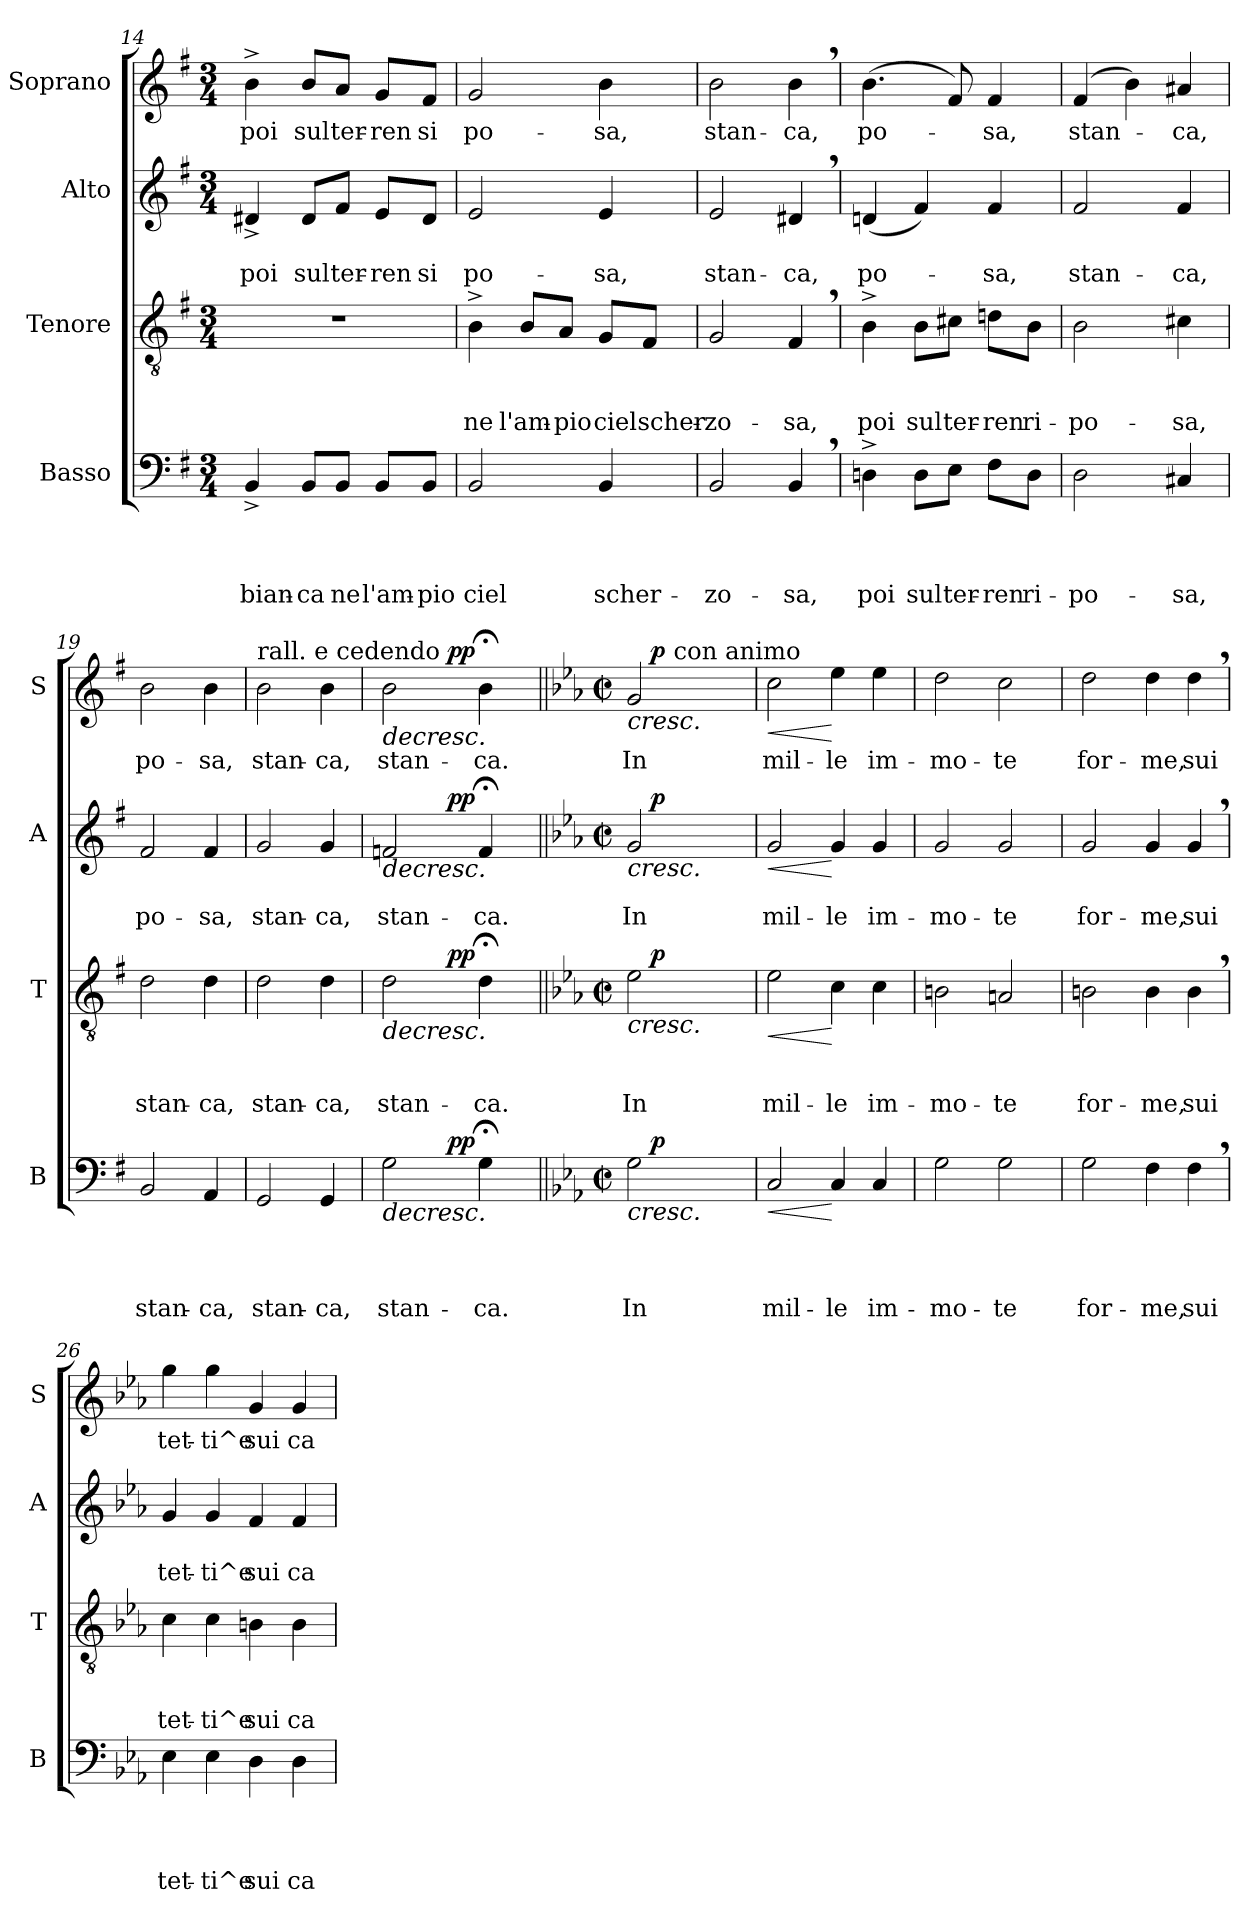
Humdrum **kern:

**kern	**text	**text	**text	**text	**dynam	**kern	**text	**text	**text	**dynam	**kern	**text	**text	**dynam	**kern	**text	**dynam
*part4	*part4	*part4	*part4	*part4	*part4	*part3	*part3	*part3	*part3	*part3	*part2	*part2	*part2	*part2	*part1	*part1	*part1
*staff4	*staff4	*staff4	*staff4	*staff4	*staff4	*staff3	*staff3	*staff3	*staff3	*staff3	*staff2	*staff2	*staff2	*staff2	*staff1	*staff1	*staff1
*I"Basso	*	*	*	*	*	*I"Tenore	*	*	*	*	*I"Alto	*	*	*	*I"Soprano	*	*
*I'B	*	*	*	*	*	*I'T	*	*	*	*	*I'A	*	*	*	*I'S	*	*
!!LO:PB:g=z
*clefF4	*	*	*	*	*	*clefGv2	*	*	*	*	*clefG2	*	*	*	*clefG2	*	*
*k[f#]	*	*	*	*	*	*k[f#]	*	*	*	*	*k[f#]	*	*	*	*k[f#]	*	*
*G:	*	*	*	*	*	*G:	*	*	*	*	*G:	*	*	*	*G:	*	*
*M3/4	*	*	*	*	*	*M3/4	*	*	*	*	*M3/4	*	*	*	*M3/4	*	*
=14	=14	=14	=14	=14	=14	=14	=14	=14	=14	=14	=14	=14	=14	=14	=14	=14	=14
!	!	!	!	!LO:LY:b	!	!	!	!	!	!	!	!	!LO:LY:b	!	!	!LO:LY:b	!
4BB^</	.	.	.	bian-	.	2.r	.	.	.	.	4d#X^</	.	poi	.	4b^>\	poi	.
!	!	!	!	!LO:LY:b	!	!	!	!	!	!	!	!	!LO:LY:b	!	!	!LO:LY:b	!
8BB/L	.	.	.	-ca	.	.	.	.	.	.	8d#/L	.	sul	.	8b/L	sul	.
!	!	!	!	!LO:LY:b	!	!	!	!	!	!	!	!	!LO:LY:b	!	!	!LO:LY:b	!
8BB/J	.	.	.	ne	.	.	.	.	.	.	8f#/J	.	ter-	.	8a/J	ter-	.
!	!	!	!	!LO:LY:b	!	!	!	!	!	!	!	!	!LO:LY:b	!	!	!LO:LY:b	!
8BB/L	.	.	.	l'am-	.	.	.	.	.	.	8e/L	.	-ren	.	8g/L	-ren	.
!	!	!	!	!LO:LY:b	!	!	!	!	!	!	!	!	!LO:LY:b	!	!	!LO:LY:b	!
8BB/J	.	.	.	-pio	.	.	.	.	.	.	8d#/J	.	si	.	8f#/J	si	.
=15	=15	=15	=15	=15	=15	=15	=15	=15	=15	=15	=15	=15	=15	=15	=15	=15	=15
!	!	!	!	!LO:LY:b	!	!	!	!	!LO:LY:b	!	!	!	!LO:LY:b	!	!	!LO:LY:b	!
2BB/	.	.	.	ciel	.	4B^>\	.	.	ne	.	2e/	.	po-	.	2g/	po-	.
!	!	!	!	!	!	!	!	!	!LO:LY:b	!	!	!	!	!	!	!	!
.	.	.	.	.	.	8B/L	.	.	l'am-	.	.	.	.	.	.	.	.
!	!	!	!	!	!	!	!	!	!LO:LY:b	!	!	!	!	!	!	!	!
.	.	.	.	.	.	8A/J	.	.	-pio	.	.	.	.	.	.	.	.
!	!	!	!	!LO:LY:b	!	!	!	!	!LO:LY:b	!	!	!	!LO:LY:b	!	!	!LO:LY:b	!
4BB/	.	.	.	scher-	.	8G/L	.	.	ciel	.	4e/	.	-sa,	.	4b\	-sa,	.
!	!	!	!	!	!	!	!	!	!LO:LY:b	!	!	!	!	!	!	!	!
.	.	.	.	.	.	8F#/J	.	.	scher-	.	.	.	.	.	.	.	.
=16	=16	=16	=16	=16	=16	=16	=16	=16	=16	=16	=16	=16	=16	=16	=16	=16	=16
!	!	!	!	!LO:LY:b	!	!	!	!	!LO:LY:b	!	!	!	!LO:LY:b	!	!	!LO:LY:b	!
2BB/	.	.	.	-zo-	.	2G/	.	.	-zo-	.	2e/	.	stan-	.	2b\	stan-	.
!	!	!	!	!LO:LY:b	!	!	!	!	!LO:LY:b	!	!	!	!LO:LY:b	!	!	!LO:LY:b	!
4BB,>/	.	.	.	-sa,	.	4F#,>/	.	.	-sa,	.	4d#X,>/	.	-ca,	.	4b,>\	-ca,	.
=17	=17	=17	=17	=17	=17	=17	=17	=17	=17	=17	=17	=17	=17	=17	=17	=17	=17
!	!	!	!	!LO:LY:b	!	!	!	!	!LO:LY:b	!	!	!	!LO:LY:b	!	!	!LO:LY:b	!
4Dni^>\	.	.	.	poi	.	4B^>\	.	.	poi	.	(<4dni/	.	po-	.	(>4.b\	po-	.
!	!	!	!	!LO:LY:b	!	!	!	!	!LO:LY:b	!	!	!	!	!	!	!	!
8D\L	.	.	.	sul	.	8B\L	.	.	sul	.	4f#/)	.	.	.	.	.	.
!	!	!	!	!LO:LY:b	!	!	!	!	!LO:LY:b	!	!	!	!	!	!	!	!
8E\J	.	.	.	ter-	.	8c#X\J	.	.	ter-	.	.	.	.	.	8f#/)	.	.
!	!	!	!	!LO:LY:b	!	!	!	!	!LO:LY:b	!	!	!	!LO:LY:b	!	!	!LO:LY:b	!
8F#\L	.	.	.	-ren	.	8dni\L	.	.	-ren	.	4f#/	.	-sa,	.	4f#/	-sa,	.
!	!	!	!	!LO:LY:b	!	!	!	!	!LO:LY:b	!	!	!	!	!	!	!	!
8D\J	.	.	.	ri-	.	8B\J	.	.	ri-	.	.	.	.	.	.	.	.
!!LO:LB:g=z
=18	=18	=18	=18	=18	=18	=18	=18	=18	=18	=18	=18	=18	=18	=18	=18	=18	=18
!	!	!	!	!LO:LY:b	!	!	!	!	!LO:LY:b	!	!	!	!LO:LY:b	!	!	!LO:LY:b	!
2D\	.	.	.	-po-	.	2B\	.	.	-po-	.	2f#/	.	stan-	.	(4f#/	stan-	.
.	.	.	.	.	.	.	.	.	.	.	.	.	.	.	4b\)	.	.
!	!	!	!	!LO:LY:b	!	!	!	!	!LO:LY:b	!	!	!	!LO:LY:b	!	!	!LO:LY:b	!
4C#X/	.	.	.	-sa,	.	4c#X\	.	.	-sa,	.	4f#/	.	-ca,	.	4a#X/	-ca,	.
=19	=19	=19	=19	=19	=19	=19	=19	=19	=19	=19	=19	=19	=19	=19	=19	=19	=19
!	!	!	!	!LO:LY:b	!	!	!	!	!LO:LY:b	!	!	!	!LO:LY:b	!	!	!LO:LY:b	!
2BB/	.	.	.	stan-	.	2d\	.	.	stan-	.	2f#/	.	po-	.	2b\	po-	.
!	!	!	!	!LO:LY:b	!	!	!	!	!LO:LY:b	!	!	!	!LO:LY:b	!	!	!LO:LY:b	!
4AA/	.	.	.	-ca,	.	4d\	.	.	-ca,	.	4f#/	.	-sa,	.	4b\	-sa,	.
=20	=20	=20	=20	=20	=20	=20	=20	=20	=20	=20	=20	=20	=20	=20	=20	=20	=20
!	!	!	!	!	!	!	!	!	!	!	!	!	!	!	!LO:TX:a:t=rall. e cedendo	!	!
!	!	!	!	!LO:LY:b	!	!	!	!	!LO:LY:b	!	!	!	!LO:LY:b	!	!	!LO:LY:b	!
2GG/	.	.	.	stan-	.	2d\	.	.	stan-	.	2g/	.	stan-	.	2b\	stan-	.
!	!	!	!	!LO:LY:b	!	!	!	!	!LO:LY:b	!	!	!	!LO:LY:b	!	!	!LO:LY:b	!
4GG/	.	.	.	-ca,	.	4d\	.	.	-ca,	.	4g/	.	-ca,	.	4b\	-ca,	.
=21	=21	=21	=21	=21	=21	=21	=21	=21	=21	=21	=21	=21	=21	=21	=21	=21	=21
!	!	!	!	!LO:LY:b	!LO:HP:b	!	!	!	!LO:LY:b	!LO:HP:b	!	!	!LO:LY:b	!LO:HP:b	!	!LO:LY:b	!LO:HP:b
*^	*	*	*	*	*	*^	*	*	*	*	*^	*	*	*	*^	*	*
2G\	4ryy	.	.	.	stan-	>	2d\	4ryy	.	.	stan-	>	2fn/	4ryy	.	stan-	>	2b\	4ryy	stan-	>
.	16.ryy	.	.	.	.	.	.	16.ryy	.	.	.	.	.	16.ryy	.	.	.	.	16.ryy	.	.
!	!	!	!	!	!	!LO:DY:a	!	!	!	!	!	!LO:DY:a	!	!	!	!	!LO:DY:a	!	!	!	!LO:DY:a
.	4ryy	.	.	.	.	pp	.	4ryy	.	.	.	pp	.	4ryy	.	.	pp	.	4ryy	.	pp
!	!	!	!	!	!LO:LY:b	!	!	!	!	!	!LO:LY:b	!	!	!	!	!LO:LY:b	!	!	!	!LO:LY:b	!
4G;<\	.	.	.	.	-ca.	]	4d;<\	.	.	.	-ca.	]	4f;/	.	.	-ca.	]	4b;<\	.	-ca.	]
.	8ryy	.	.	.	.	.	.	8ryy	.	.	.	.	.	8ryy	.	.	.	.	8ryy	.	.
.	32ryy	.	.	.	.	.	.	32ryy	.	.	.	.	.	32ryy	.	.	.	.	32ryy	.	.
*	*	*	*	*	*	*	*	*	*	*	*	*	*	*	*	*	*	*v	*v	*	*
=22||	=22||	=22||	=22||	=22||	=22||	=22||	=22||	=22||	=22||	=22||	=22||	=22||	=22||	=22||	=22||	=22||	=22||	=22||	=22||	=22||
*k[b-e-a-]	*	*	*	*	*	*	*k[b-e-a-]	*	*	*	*	*	*k[b-e-a-]	*	*	*	*	*k[b-e-a-]	*	*
*E-:	*	*	*	*	*	*	*E-:	*	*	*	*	*	*E-:	*	*	*	*	*E-:	*	*
*M2/2	*	*	*	*	*	*	*M2/2	*	*	*	*	*	*M2/2	*	*	*	*	*M2/2	*	*
*met(c|)	*	*	*	*	*	*	*met(c|)	*	*	*	*	*	*met(c|)	*	*	*	*	*met(c|)	*	*
*	*	*	*	*	*	*	*	*	*	*	*	*	*	*	*	*	*	*^	*	*
!	!	!	!	!	!LO:LY:b	!LO:HP:b	!	!	!	!	!LO:LY:b	!LO:HP:b	!	!	!	!LO:LY:b	!LO:HP:b	!	!	!LO:LY:b	!LO:HP:b
*	*	*	*	*	*	*	*	*	*	*	*	*	*	*	*	*	*	*	*^	*	*
2G\	16.ryy	.	.	.	In	<	2e-\	16.ryy	.	.	In	<	2g/	16.ryy	.	In	<	2g/	16.ryy	8ryy	In	<
!	!	!	!	!	!	!LO:DY:a	!	!	!	!	!	!LO:DY:a	!	!	!	!	!LO:DY:a	!	!	!	!	!LO:DY:a
.	4ryy	.	.	.	.	p	.	4ryy	.	.	.	p	.	4ryy	.	.	p	.	4ryy	.	.	p
.	.	.	.	.	.	.	.	.	.	.	.	.	.	.	.	.	.	.	.	32ryy	.	.
!	!	!	!	!	!	!	!	!	!	!	!	!	!	!	!	!	!	!	!	!LO:TX:a:t=con animo	!	!
.	.	.	.	.	.	.	.	.	.	.	.	.	.	.	.	.	.	.	.	4ryy	.	.
.	8ryy	.	.	.	.	.	.	8ryy	.	.	.	.	.	8ryy	.	.	.	.	8ryy	.	.	.
.	.	.	.	.	.	.	.	.	.	.	.	.	.	.	.	.	.	.	.	16.ryy	.	.
.	32ryy	.	.	.	.	.	.	32ryy	.	.	.	.	.	32ryy	.	.	.	.	32ryy	.	.	.
.	.	.	.	.	.	[	.	.	.	.	.	[	.	.	.	.	[	.	.	.	.	[
!!LO:PB:g=z
=23	=23	=23	=23	=23	=23	=23	=23	=23	=23	=23	=23	=23	=23	=23	=23	=23	=23	=23	=23	=23	=23	=23
!	!	!	!	!	!LO:LY:b	!LO:HP:b	!	!	!	!	!LO:LY:b	!LO:HP:b	!	!	!	!LO:LY:b	!LO:HP:b	!	!	!	!LO:LY:b	!LO:HP:b
*v	*v	*	*	*	*	*	*	*	*	*	*	*	*v	*v	*	*	*	*v	*v	*v	*	*
*	*	*	*	*	*	*v	*v	*	*	*	*	*	*	*	*	*	*	*
2C/	.	.	.	mil-	<	2e-\	.	.	mil-	<	2g/	.	mil-	<	2cc\	mil-	<
!	!	!	!	!LO:LY:b	!	!	!	!	!LO:LY:b	!	!	!	!LO:LY:b	!	!	!LO:LY:b	!
4C/	.	.	.	-le	[	4c\	.	.	-le	[	4g/	.	-le	[	4ee-\	-le	[
!	!	!	!	!LO:LY:b	!	!	!	!	!LO:LY:b	!	!	!	!LO:LY:b	!	!	!LO:LY:b	!
4C/	.	.	.	im-	.	4c\	.	.	im-	.	4g/	.	im-	.	4ee-\	im-	.
=24	=24	=24	=24	=24	=24	=24	=24	=24	=24	=24	=24	=24	=24	=24	=24	=24	=24
!	!	!	!	!LO:LY:b	!	!	!	!	!LO:LY:b	!	!	!	!LO:LY:b	!	!	!LO:LY:b	!
2G\	.	.	.	-mo-	.	2Bn\	.	.	-mo-	.	2g/	.	-mo-	.	2dd\	-mo-	.
!	!	!	!	!LO:LY:b	!	!	!	!	!LO:LY:b	!	!	!	!LO:LY:b	!	!	!LO:LY:b	!
2G\	.	.	.	-te	.	2An/	.	.	-te	.	2g/	.	-te	.	2cc\	-te	.
=25	=25	=25	=25	=25	=25	=25	=25	=25	=25	=25	=25	=25	=25	=25	=25	=25	=25
!	!	!	!	!LO:LY:b	!	!	!	!	!LO:LY:b	!	!	!	!LO:LY:b	!	!	!LO:LY:b	!
2G\	.	.	.	for-	.	2Bn\	.	.	for-	.	2g/	.	for-	.	2dd\	for-	.
!	!	!	!	!LO:LY:b	!	!	!	!	!LO:LY:b	!	!	!	!LO:LY:b	!	!	!LO:LY:b	!
4F\	.	.	.	-me,	.	4B\	.	.	-me,	.	4g/	.	-me,	.	4dd\	-me,	.
!	!	!	!	!LO:LY:b	!	!	!	!	!LO:LY:b	!	!	!	!LO:LY:b	!	!	!LO:LY:b	!
4F,>\	.	.	.	sui	.	4B,>\	.	.	sui	.	4g,>/	.	sui	.	4dd,>\	sui	.
=26	=26	=26	=26	=26	=26	=26	=26	=26	=26	=26	=26	=26	=26	=26	=26	=26	=26
!	!	!	!	!LO:LY:b	!	!	!	!	!LO:LY:b	!	!	!	!LO:LY:b	!	!	!LO:LY:b	!
4E-\	.	.	.	tet-	.	4c\	.	.	tet-	.	4g/	.	tet-	.	4gg\	tet-	.
!	!	!	!	!LO:LY:b	!	!	!	!	!LO:LY:b	!	!	!	!LO:LY:b	!	!	!LO:LY:b	!
4E-\	.	.	.	-ti^e	.	4c\	.	.	-ti^e	.	4g/	.	-ti^e	.	4gg\	-ti^e	.
!	!	!	!	!LO:LY:b	!	!	!	!	!LO:LY:b	!	!	!	!LO:LY:b	!	!	!LO:LY:b	!
4D\	.	.	.	sui	.	4Bn\	.	.	sui	.	4f/	.	sui	.	4g/	sui	.
!	!	!	!	!LO:LY:b	!	!	!	!	!LO:LY:b	!	!	!	!LO:LY:b	!	!	!LO:LY:b	!
4D\	.	.	.	ca-	.	4B\	.	.	ca-	.	4f/	.	ca-	.	4g/	ca-	.
=	=	=	=	=	=	=	=	=	=	=	=	=	=	=	=	=	=
*-	*-	*-	*-	*-	*-	*-	*-	*-	*-	*-	*-	*-	*-	*-	*-	*-	*-
